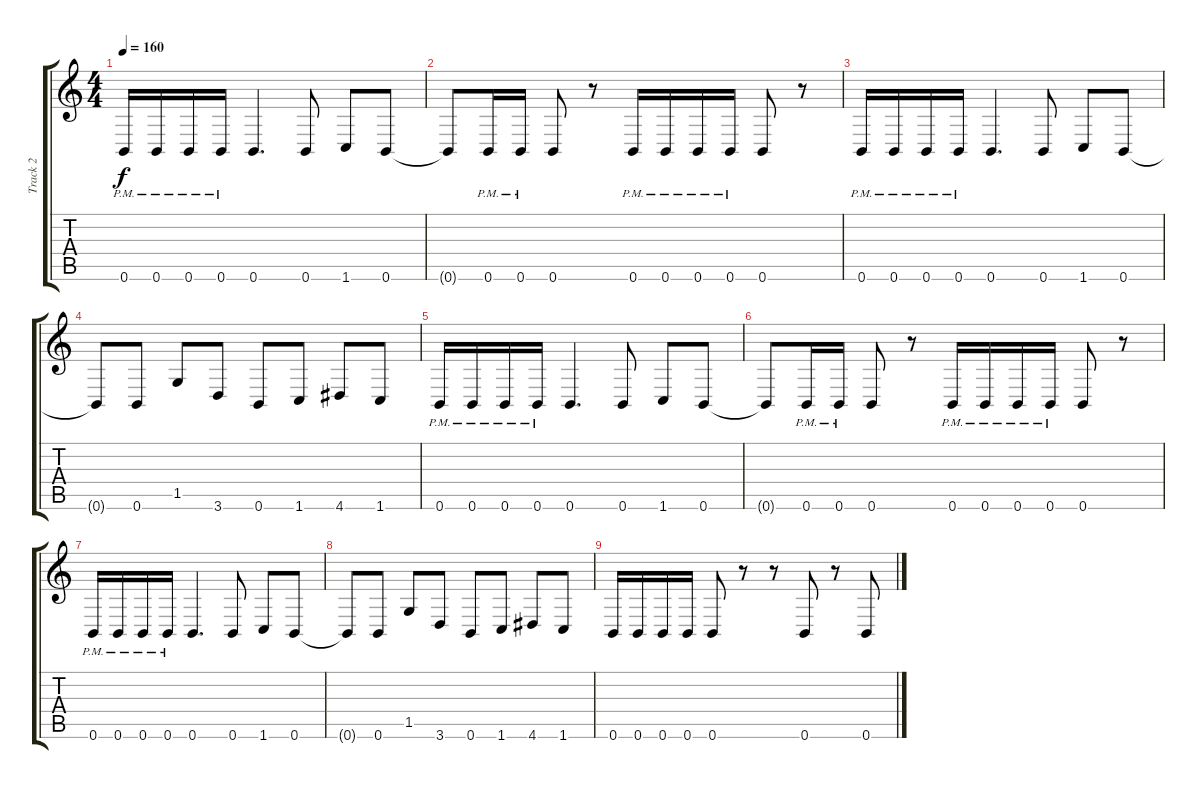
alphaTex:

\track ("Track 2" "Track 2") {instrument overdrivenguitar}
\staff {score tabs}
\tuning (Db4 Ab3 E3 B2 Gb2 B1) {hide}
\ts (4 4)
\tempo 160
\clef g2
\ks c
0.6{pm}.16{dy f} 0.6{pm}.16 0.6{pm}.16 0.6{pm}.16 0.6.4{d} 0.6.8 1.6.8 0.6.8 |
0.6{t}.8 0.6{pm}.16 0.6{pm}.16 0.6.8 r.8 0.6{pm}.16 0.6{pm}.16 0.6{pm}.16 0.6{pm}.16 0.6.8 r.8 |
0.6{pm}.16 0.6{pm}.16 0.6{pm}.16 0.6{pm}.16 0.6.4{d} 0.6.8 1.6.8 0.6.8 |
0.6{t}.8 0.6.8 1.5.8 3.6.8 0.6.8 1.6.8 4.6.8 1.6.8 |
0.6{pm}.16 0.6{pm}.16 0.6{pm}.16 0.6{pm}.16 0.6.4{d} 0.6.8 1.6.8 0.6.8 |
0.6{t}.8 0.6{pm}.16 0.6{pm}.16 0.6.8 r.8 0.6{pm}.16 0.6{pm}.16 0.6{pm}.16 0.6{pm}.16 0.6.8 r.8 |
0.6{pm}.16 0.6{pm}.16 0.6{pm}.16 0.6{pm}.16 0.6.4{d} 0.6.8 1.6.8 0.6.8 |
0.6{t}.8 0.6.8 1.5.8 3.6.8 0.6.8 1.6.8 4.6.8 1.6.8 |
0.6.16 0.6.16 0.6.16 0.6.16 0.6.8 r.8 r.8 0.6.8 r.8 0.6.8
